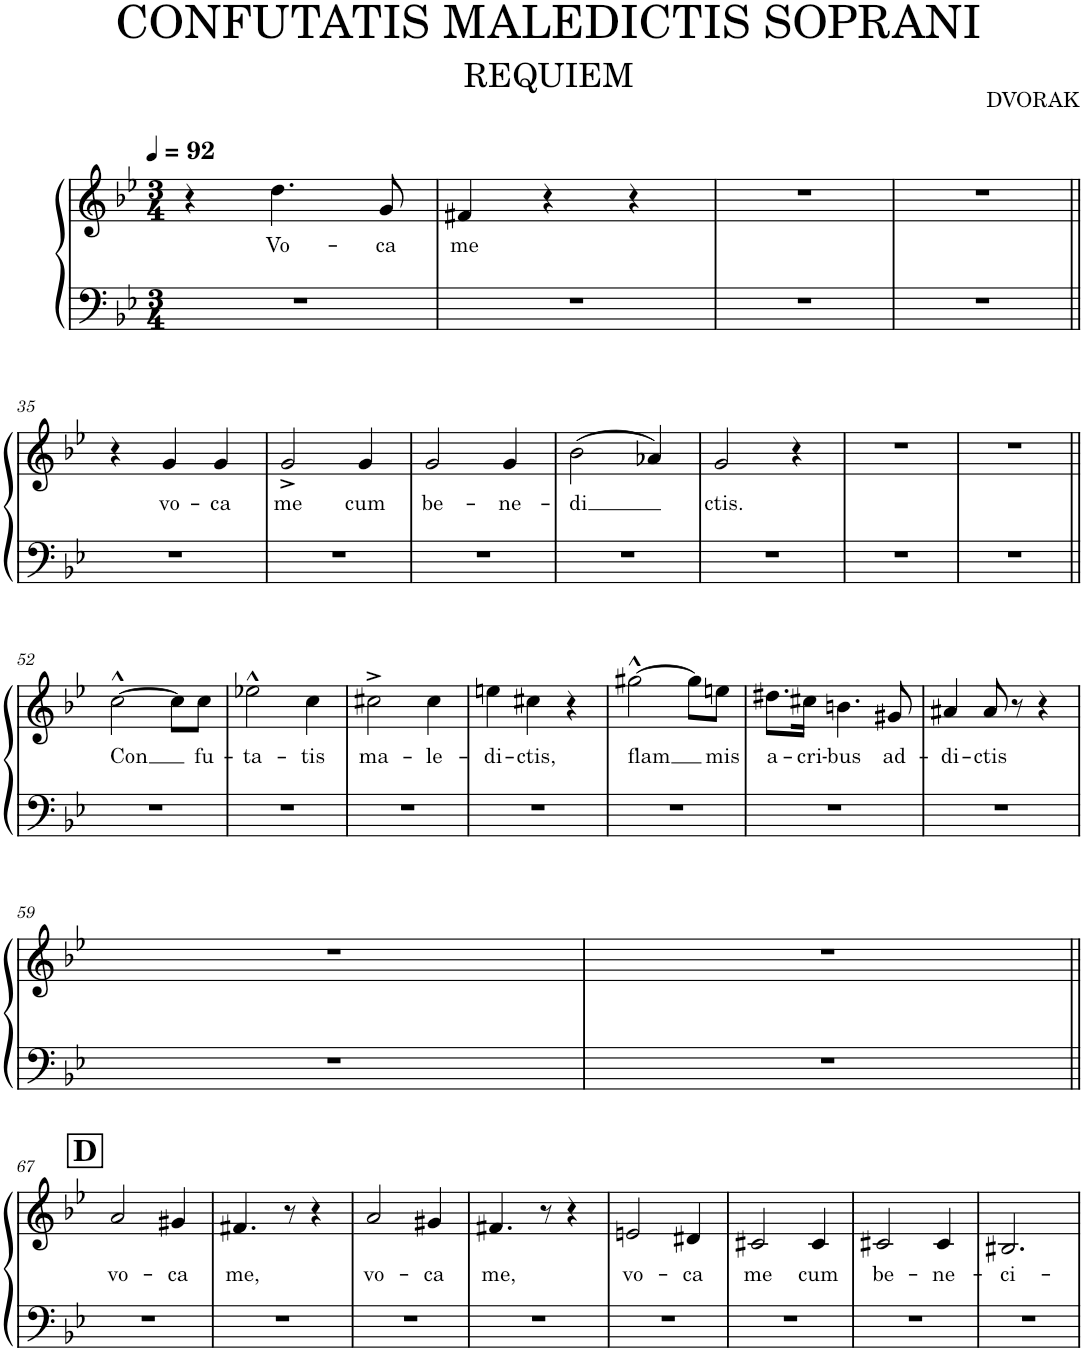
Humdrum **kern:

**kern	**kern	**text
*part1	*part1	*part1
*staff2	*staff1	*staff1
*I"Piano	*	*
*I'Pno.	*	*
*clefF4	*clefG2	*
*k[b-e-]	*k[b-e-]	*
*M3/4	*M3/4	*
*MM92	*MM92	*
=25	=25	=25
2.r	4r	.
!	!	!LO:LY:b
.	4.dd\	Vo-
!	!	!LO:LY:b
.	8g/	-ca
=26	=26	=26
!	!	!LO:LY:b
2.r	4f#X/	me
.	4r	.
.	4r	.
=27	=27	=27
2.r	2.r	.
=28	=28	=28
2.r	2.r	.
!!LO:LB:g=z
=35||	=35||	=35||
2.r	4r	.
!	!	!LO:LY:b
.	4g/	vo-
!	!	!LO:LY:b
.	4g/	-ca
=36	=36	=36
!	!	!LO:LY:b
2.r	2g^/	me
!	!	!LO:LY:b
.	4g/	cum
=37	=37	=37
!	!	!LO:LY:b
2.r	2g/	be-
!	!	!LO:LY:b
.	4g/	-ne-
=38	=38	=38
!	!	!LO:LY:b
2.r	(2b-\	-di
.	4a-X/)	.
=39	=39	=39
!	!	!LO:LY:b
2.r	2g/	ctis.
.	4r	.
=40	=40	=40
2.r	2.r	.
=41	=41	=41
2.r	2.r	.
!!LO:LB:g=z
=52||	=52||	=52||
!	!	!LO:LY:b
2.r	[2cc^^\	Con
.	8cc\L]	.
!	!	!LO:LY:b
.	8cc\J	fu-
=53	=53	=53
!	!	!LO:LY:b
2.r	2ee-X^^\	-ta-
!	!	!LO:LY:b
.	4cc\	-tis
=54	=54	=54
!	!	!LO:LY:b
2.r	2cc#X^\	ma-
!	!	!LO:LY:b
.	4cc#\	-le-
=55	=55	=55
!	!	!LO:LY:b
2.r	4een\	-di-
!	!	!LO:LY:b
.	4cc#X\	-ctis,
.	4r	.
=56	=56	=56
!	!	!LO:LY:b
2.r	[2gg#X^^\	-flam
.	8gg#\L]	.
!	!	!LO:LY:b
.	8een\J	mis
=57	=57	=57
!	!	!LO:LY:b
2.r	8.dd#X\L	a-
!	!	!LO:LY:b
.	16cc#X\Jk	-cri-
!	!	!LO:LY:b
.	4.bn\	-bus
!	!	!LO:LY:b
.	8g#X/	ad-
=58	=58	=58
!	!	!LO:LY:b
2.r	4a#X/	-di-
!	!	!LO:LY:b
.	8a#/	-ctis
.	8r	.
.	4r	.
!!LO:LB:g=z
=59	=59	=59
2.r	2.r	.
=60	=60	=60
2.r	2.r	.
!!LO:LB:g=z
!!LO:REH:place=s1:a:B:cj:fs=14:t=D
=67||	=67||	=67||
!	!	!LO:LY:b
2.r	2a/	vo-
!	!	!LO:LY:b
.	4g#X/	-ca
=68	=68	=68
!	!	!LO:LY:b
2.r	4.f#X/	me,
.	8r	.
.	4r	.
=69	=69	=69
!	!	!LO:LY:b
2.r	2a/	vo-
!	!	!LO:LY:b
.	4g#X/	-ca
=70	=70	=70
!	!	!LO:LY:b
2.r	4.f#X/	me,
.	8r	.
.	4r	.
=71	=71	=71
!	!	!LO:LY:b
2.r	2en/	vo-
!	!	!LO:LY:b
.	4d#X/	-ca
=72	=72	=72
!	!	!LO:LY:b
2.r	2c#X/	me
!	!	!LO:LY:b
.	4c#/	cum
=73	=73	=73
!	!	!LO:LY:b
2.r	2c#X/	be-
!	!	!LO:LY:b
.	4c#/	-ne-
=74	=74	=74
!	!	!LO:LY:b
2.r	2.B#X/	-ci-
=	=	=
*-	*-	*-
